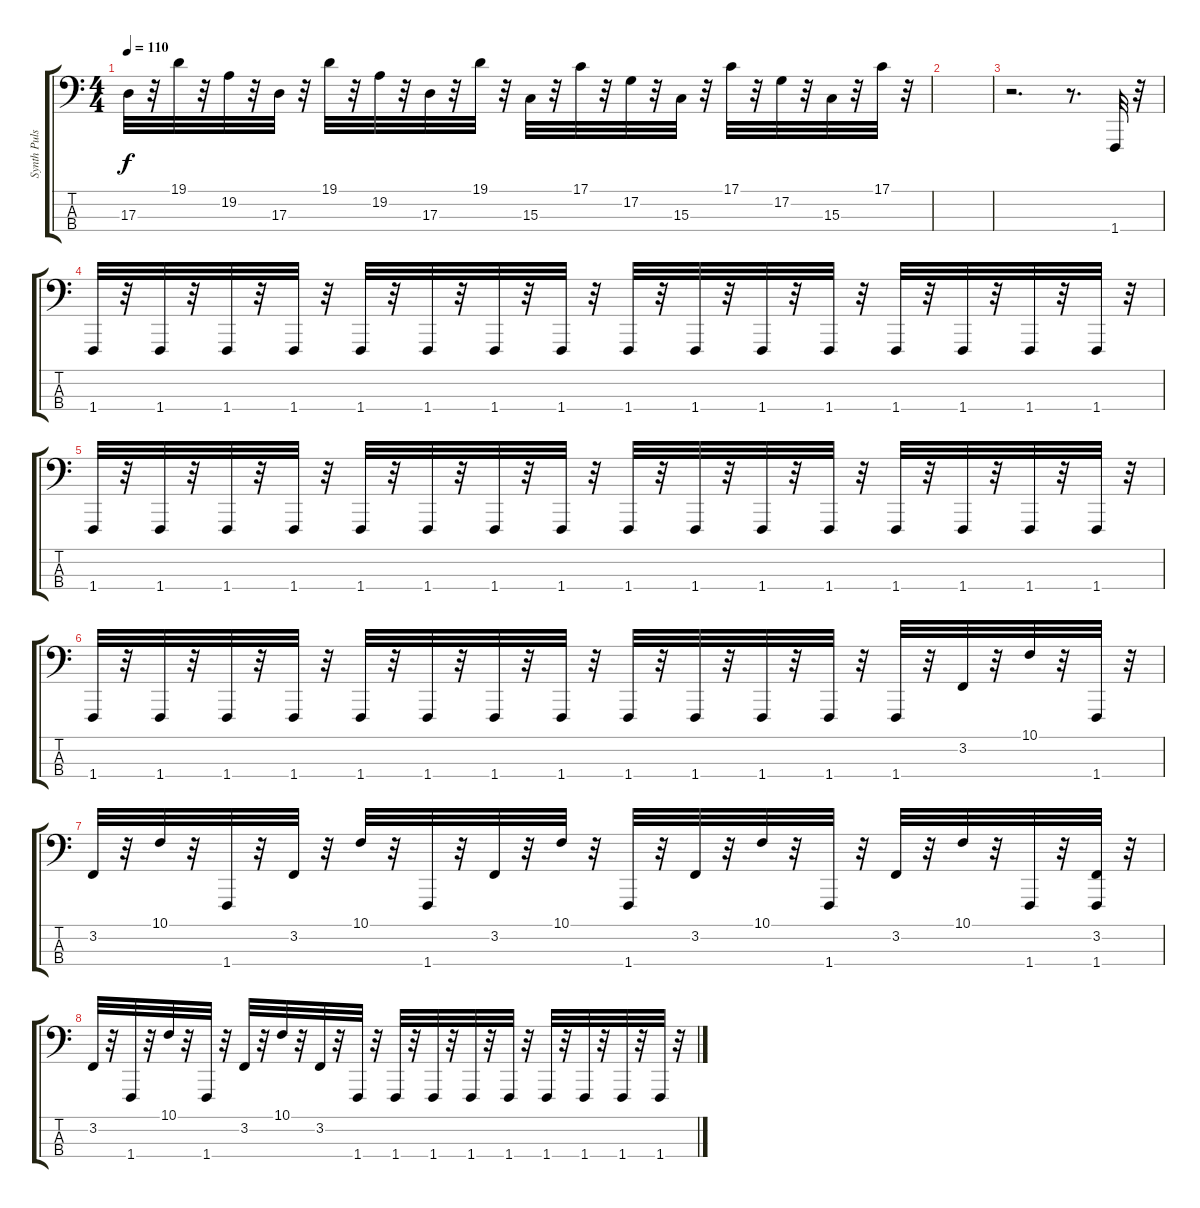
\track ("Synth Puls" "Synth Puls") {instrument lead8bassandlead}
\staff {score tabs}
\tuning (G2 D2 A1 E1) {hide}
\ts (4 4)
\tempo 110
\clef f4
\ks c
17.3.32{dy f} r.32 19.1.32 r.32 19.2.32 r.32 17.3.32 r.32 19.1.32 r.32 19.2.32 r.32 17.3.32 r.32 19.1.32 r.32 15.3.32 r.32 17.1.32 r.32 17.2.32 r.32 15.3.32 r.32 17.1.32 r.32 17.2.32 r.32 15.3.32 r.32 17.1.32 r.32 |
|
r.2{d} r.8{d} 1.4.32 r.32 |
1.4.32 r.32 1.4.32 r.32 1.4.32 r.32 1.4.32 r.32 1.4.32 r.32 1.4.32 r.32 1.4.32 r.32 1.4.32 r.32 1.4.32 r.32 1.4.32 r.32 1.4.32 r.32 1.4.32 r.32 1.4.32 r.32 1.4.32 r.32 1.4.32 r.32 1.4.32 r.32 |
1.4.32 r.32 1.4.32 r.32 1.4.32 r.32 1.4.32 r.32 1.4.32 r.32 1.4.32 r.32 1.4.32 r.32 1.4.32 r.32 1.4.32 r.32 1.4.32 r.32 1.4.32 r.32 1.4.32 r.32 1.4.32 r.32 1.4.32 r.32 1.4.32 r.32 1.4.32 r.32 |
1.4.32 r.32 1.4.32 r.32 1.4.32 r.32 1.4.32 r.32 1.4.32 r.32 1.4.32 r.32 1.4.32 r.32 1.4.32 r.32 1.4.32 r.32 1.4.32 r.32 1.4.32 r.32 1.4.32 r.32 1.4.32 r.32 3.2.32 r.32 10.1.32 r.32 1.4.32 r.32 |
3.2.32 r.32 10.1.32 r.32 1.4.32 r.32 3.2.32 r.32 10.1.32 r.32 1.4.32 r.32 3.2.32 r.32 10.1.32 r.32 1.4.32 r.32 3.2.32 r.32 10.1.32 r.32 1.4.32 r.32 3.2.32 r.32 10.1.32 r.32 1.4.32 r.32 (3.2 1.4).32 r.32 |
3.2.32 r.32 1.4.32 r.32 10.1.32 r.32 1.4.32 r.32 3.2.32 r.32 10.1.32 r.32 3.2.32 r.32 1.4.32 r.32 1.4.32 r.32 1.4.32 r.32 1.4.32 r.32 1.4.32 r.32 1.4.32 r.32 1.4.32 r.32 1.4.32 r.32 1.4.32 r.32
